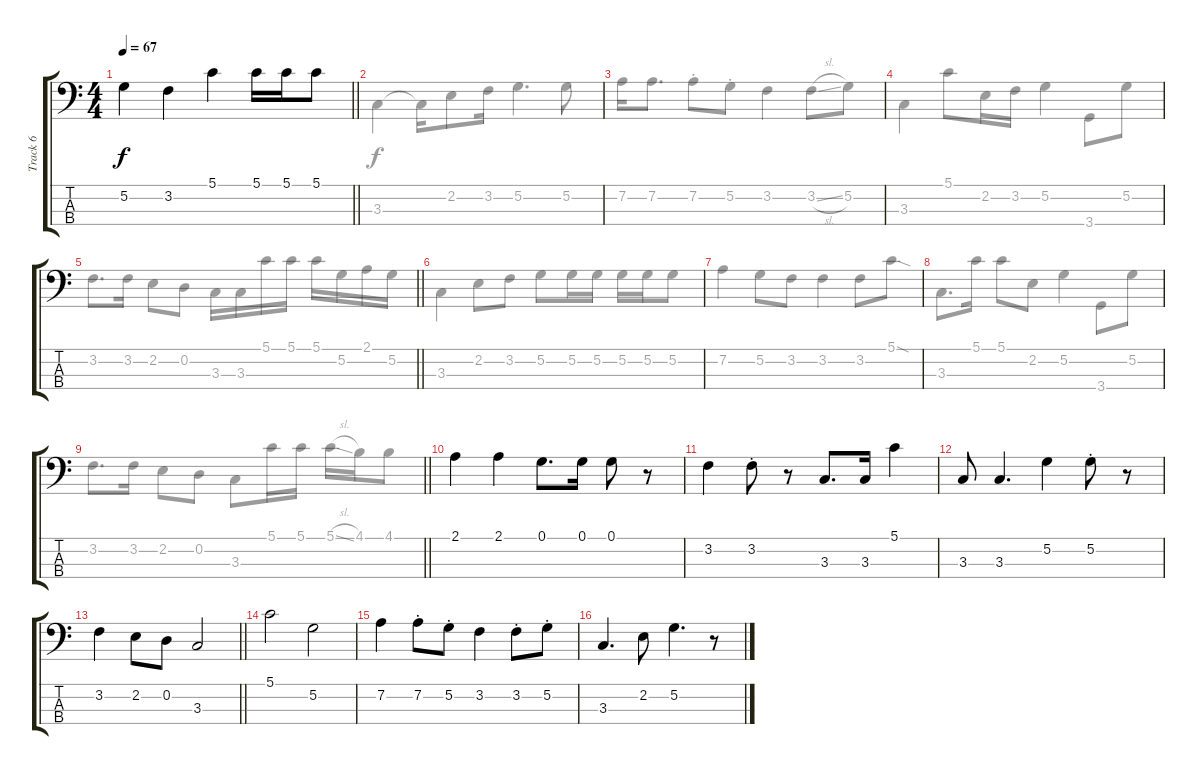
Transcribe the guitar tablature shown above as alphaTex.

\track ("Track 6" "Track 6") {instrument electricbassfinger}
\staff {score tabs}
\tuning (G2 D2 A1 E1) {hide}
\voice
\ts (4 4)
\tempo 67
\clef f4
\barLineRight lightlight
\ks c
5.2.4{dy f} 3.2.4 5.1.4 5.1.16 5.1.16 5.1.8 |
|
|
|
\barLineRight lightlight
|
|
|
|
\barLineRight lightlight
|
2.1.4 2.1.4 0.1.8{d} 0.1.16 0.1.8 r.8 |
3.2.4 3.2{st}.8 r.8 3.3.8{d} 3.3.16 5.1.4 |
3.3.8 3.3.4{d} 5.2.4 5.2{st}.8 r.8 |
\barLineRight lightlight
3.2.4 2.2.8 0.2.8 3.3.2 |
5.1.2 5.2.2 |
7.2.4 7.2{st}.8 5.2{st}.8 3.2.4 3.2{st}.8 5.2{st}.8 |
3.3.4{d} 2.2.8 5.2.4{d} r.8
\voice
\clef f4
\ottava regular
\simile none
\barLineRight lightlight
\ks c
|
3.3.4 3.3{t}.16 2.2.8 3.2.16 5.2.4{d} 5.2.8 |
7.2.16 7.2.8{d} 7.2{st}.8 5.2{st}.8 3.2.4 3.2{sl}.8 5.2.8 |
3.3.4 5.1.8 2.2.16 3.2.16 5.2.4 3.4.8 5.2.8 |
\barLineRight lightlight
3.2.8{d} 3.2.16 2.2.8 0.2.8 3.3.16 3.3.16 5.1.16 5.1.16 5.1.16 5.2.16 2.1.16 5.2.16 |
3.3.4 2.2.8 3.2.8 5.2.8 5.2.16 5.2.16 5.2.16 5.2.16 5.2.8 |
7.2.4 5.2.8 3.2.8 3.2.4 3.2.8 5.1{sod}.8 |
3.3.8{d} 5.1.16 5.1.8 2.2.8 5.2.4 3.4.8 5.2.8 |
\barLineRight lightlight
3.2.8{d} 3.2.16 2.2.8 0.2.8 3.3.8 5.1.16 5.1.16 5.1{sl}.16 4.1.16 4.1.8 |
|
|
|
\barLineRight lightlight
|
|
|
